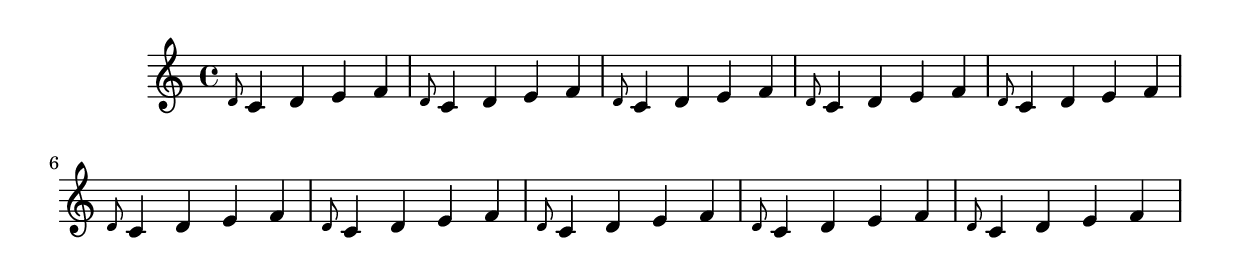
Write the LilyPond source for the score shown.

\version "2.7.39"
\header {
  texidoc = "When grace notes are entered with unfolded repeats,
line breaks take place before  grace  notes.
"
}



\context Voice \relative c'{
  \repeat unfold  10 {\grace d8 c4 d e f}

}


